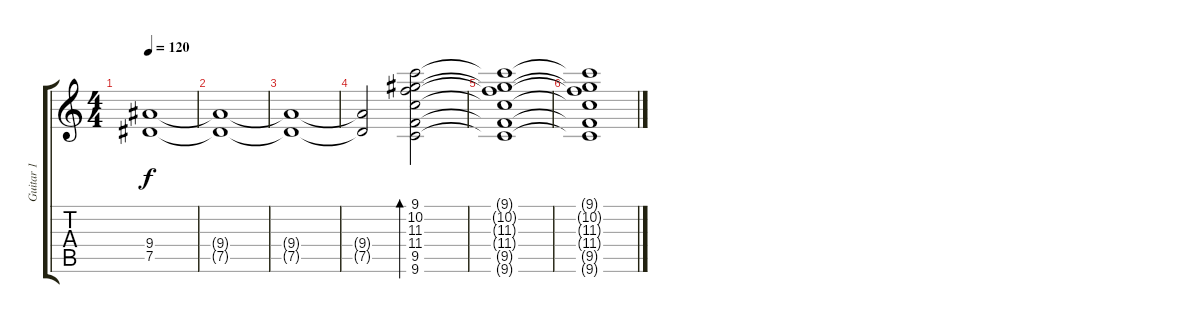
\track ("Guitar 1" "Guitar 1") {instrument distortionguitar}
\staff {score tabs}
\tuning (Eb4 Bb3 Gb3 Db3 Ab2 Eb2) {hide}
\ts (4 4)
\tempo 120
\clef g2
\ks c
(9.4{t} 7.5{t}).1{dy f volume 10} |
(9.4{t} 7.5{t}).1{volume 8} |
(9.4{t} 7.5{t}).1{volume 6} |
(9.4{t} 7.5{t}).2{volume 10 instrument acousticguitarnylon} (9.1 10.2 11.3 11.4 9.5 9.6).2{bd 480} |
(9.1{t} 10.2{t} 11.3{t} 11.4{t} 9.5{t} 9.6{t}).1 |
(9.1{t} 10.2{t} 11.3{t} 11.4{t} 9.5{t} 9.6{t}).1
